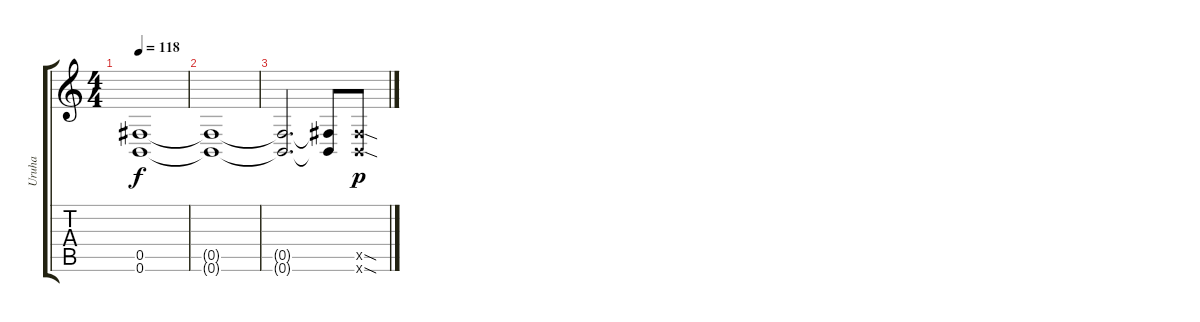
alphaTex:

\track ("Uruha" "Uruha") {instrument distortionguitar}
\staff {score tabs}
\tuning (Db4 Ab3 E3 B2 Gb2 B1) {hide}
\ts (4 4)
\tempo 118
\clef g2
\ks c
(0.5{t} 0.6{t}).1{dy f} |
(0.5{t} 0.6{t}).1 |
(0.5{t} 0.6{t}).2{d} (0.5{t} 0.6{t}).8 (0.5{sod x} 0.6{sod x}).8{dy p}
